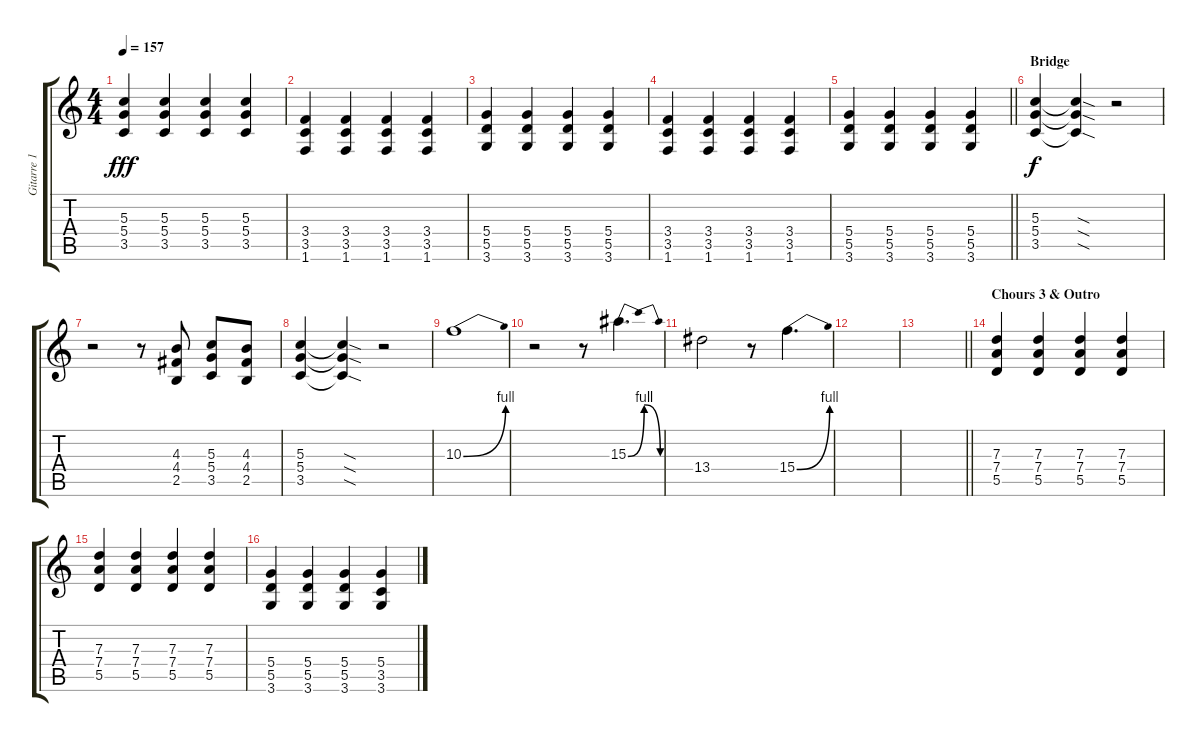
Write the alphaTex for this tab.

\track ("Gitarre 1" "Gitarre 1") {instrument overdrivenguitar}
\staff {score tabs}
\tuning (E4 B3 G3 D3 A2 E2) {hide}
\ts (4 4)
\tempo 157
\clef g2
\ks c
(5.3 5.4 3.5).4{dy fff} (5.3 5.4 3.5).4 (5.3 5.4 3.5).4 (5.3 5.4 3.5).4 |
(3.4 3.5 1.6).4 (3.4 3.5 1.6).4 (3.4 3.5 1.6).4 (3.4 3.5 1.6).4 |
(5.4 5.5 3.6).4 (5.4 5.5 3.6).4 (5.4 5.5 3.6).4 (5.4 5.5 3.6).4 |
(3.4 3.5 1.6).4 (3.4 3.5 1.6).4 (3.4 3.5 1.6).4 (3.4 3.5 1.6).4 |
\barLineRight lightlight
(5.4 5.5 3.6).4 (5.4 5.5 3.6).4 (5.4 5.5 3.6).4 (5.4 5.5 3.6).4 |
\section ("" "Bridge")
(5.3 5.4 3.5).4{dy f} (5.3{sod t} 5.4{sod t} 3.5{sod t}).4 r.2 |
r.2 r.8 (4.3 4.4 2.5).8 (5.3 5.4 3.5).8 (4.3 4.4 2.5).8 |
(5.3 5.4 3.5).4 (5.3{sod t} 5.4{sod t} 3.5{sod t}).4 r.2 |
10.3{be (bend 0 0 60 4)}.1{volume 16 instrument overdrivenguitar} |
r.2 r.8 15.3{be (bendrelease 0 0 15 4 30 4 60 0)}.4{d} |
13.4.2 r.8 15.4{be (bend 0 0 60 4)}.4{d} |
|
\barLineRight lightlight
|
\section ("" "Chours 3 & Outro")
(7.3 7.4 5.5).4 (7.3 7.4 5.5).4 (7.3 7.4 5.5).4 (7.3 7.4 5.5).4 |
(7.3 7.4 5.5).4 (7.3 7.4 5.5).4 (7.3 7.4 5.5).4 (7.3 7.4 5.5).4 |
(5.4 5.5 3.6).4 (5.4 5.5 3.6).4 (5.4 5.5 3.6).4 (5.4 3.5 3.6).4
